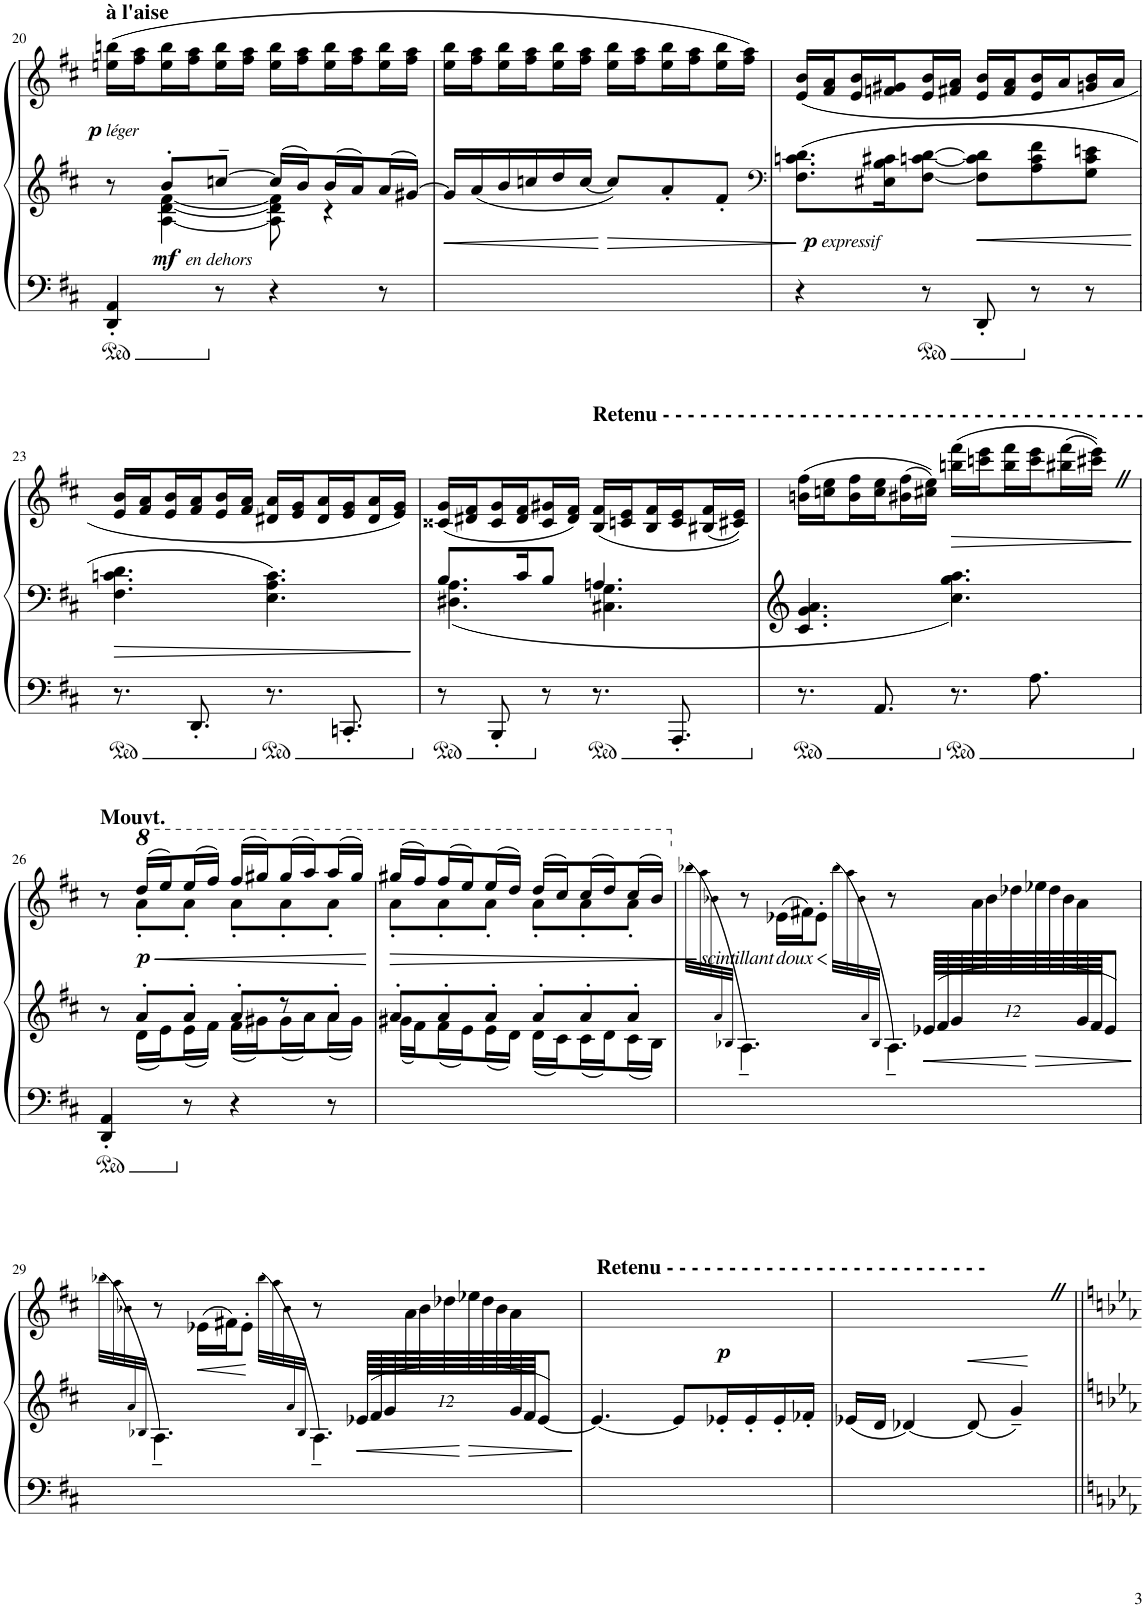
**kern	**kern	**kern	**dynam
*part1	*part1	*part1	*part1
*staff3	*staff2	*staff1	*staff1/2/3
*I"Grand Piano	*	*	*
*I'Pno.	*	*	*
!!LO:PB:g=z
*clefF4	*clefG2	*clefG2	*
*k[f#c#]	*k[f#c#]	*k[f#c#]	*
*M6/8	*M6/8	*M6/8	*
=20	=20	=20	=20
*	*^	*	*
!	!	!	!LO:TX:a:B:t=à l'aise	!
!	!	!	!	!LO:DY:b
!	!	!	!	!LO:DY:n=1:b
4DD/' 4AA/'	8r	8ryy	(16een\ 16bbn\LL	p other-dynamics
.	.	.	16ff#\ 16aa\J	.
!	!	!	!	!LO:DY:n=2:b=2
!	!	!	!	!LO:DY:n=3:b=2
.	8b'^/L	[4A\^ [4d\^ [4f#\^	16ee\ 16bb\L	mf other-dynamics
.	.	.	16ff#\ 16aa\J	.
8r	[8ccn~^/J	.	16ee\ 16bb\L	.
.	.	.	16ff#\ 16aa\JJ	.
4r	16cc/LL]	8A\] 8d\] 8f#\]	16ee\ 16bb\LL	.
.	16b^/J	.	16ff#\ 16aa\J	.
.	16b^/L	4r	16ee\ 16bb\L	.
.	16a^/J	.	16ff#\ 16aa\J	.
8r	16a^/L	.	16ee\ 16bb\L	.
.	[16g#X^/JJ	.	16ff#\ 16aa\JJ	.
*	*v	*v	*	*
=21	=21	=21	=21
2.ryy	16g#/LL]	16ee\ 16bb\LL	.
.	16a^/	16ff#\ 16aa\J	.
.	16b^/	16ee\ 16bb\L	.
.	16ccn^/	16ff#\ 16aa\J	.
.	16dd^/	16ee\ 16bb\L	.
.	[16cc^/JJ	16ff#\ 16aa\JJ	.
.	8cc/L]	16ee\ 16bb\LL	.
.	.	16ff#\ 16aa\J	.
.	8a'^/	16ee\ 16bb\L	.
.	.	16ff#\ 16aa\J	.
.	8f#'^/J	16ee\ 16bb\L	.
.	.	16ff#\ 16aa\JJ)	.
=22	=22	=22	=22
*	*clefF4	*	*
!	!	!	!LO:DY:b=2
!	!	!	!LO:DY:n=1:b=2
4r	8.F#\^ 8.cn\^ 8.d\^L	(<16e/ 16b/LL	p other-dynamics
.	.	16f#/ 16a/J	.
.	.	16e/ 16b/L	.
.	16E#X\^ 16B\^ 16c#X\^K	16fn/ 16g#X/J	.
8r	[8F#\^ [8cn\^ [8d\^J	16e/ 16b/L	.
.	.	16f#X/ 16a/JJ	.
8DD'/	8F#\] 8c\] 8d\]L	16e/ 16b/LL	.
.	.	16f#/ 16a/J	.
8r	8A\^ 8c\^ 8f#\^	16e/ 16b/L	.
.	.	16a/J	.
8r	8G\^ 8c\^ 8en\^J	16gn/ 16b/L	.
.	.	16a/JJ	.
!!LO:LB:g=z
=23	=23	=23	=23
!	!	!	!LO:HP:b=2
8.r	4.F#\^ 4.cn\^ 4.d\^	16e/ 16b/LL	>
.	.	16f#/ 16a/J	.
.	.	16e/ 16b/L	.
8.DD'/	.	16f#/ 16a/J	.
.	.	16e/ 16b/L	.
.	.	16f#/ 16a/JJ	.
8.r	4.E\^ 4.A\^ 4.c\^	16d#X/ 16a/LL	.
.	.	16e/ 16g/J	.
.	.	16d#/ 16a/L	.
8.CCn'/	.	16e/ 16g/J	.
.	.	16d#/ 16a/L	.
.	.	16e/ 16g/JJ)	.
=24	=24	=24	=24
*	*^	*	*
8r	8.B^/L	4.D#X\ 4.A\	(16c##X/ 16g/LL	.
.	.	.	16d#X/ 16f#/J	.
8BBB'/	.	.	16c##/ 16g/L	.
.	16c#^/K	.	16d#/ 16f#/J	.
8r	8B^/J	.	16c##/ 16g#X/L	.
.	.	.	16d#/ 16f#/JJ)	.
!	!	!	!LO:TX:a:B:t=Retenu - - - - - - - - - - - - - - - - - - - - - - - - - - - - - - - - - - - - - - -	!
8.r	4.An^/	4.C#X\ 4.G\	(16B/ 16f#/LL	.
.	.	.	16cn/ 16e/J	.
.	.	.	16B/ 16f#/L	.
8.AAA'/	.	.	16c/ 16e/J	.
.	.	.	(16B#X/ 16f#/L	.
.	.	.	16c#X/ 16e/JJ))	.
*	*v	*v	*	*
=25	=25	=25	=25
8.r	4.c#/^ 4.g/^ 4.a/^	(16bn\ 16ff#\LL	.
.	.	16ccn\ 16ee\J	.
.	.	16b\ 16ff#\L	.
8.AA/	.	16cc\ 16ee\J	.
.	.	(16b#X\ 16ff#\L	.
.	.	16cc#X\ 16ee\JJ))	.
!	!	!	!LO:HP:b
8.r	4.cc#\^ 4.gg\^ 4.aa\^	(16bbn\ 16fff#\LL	>
.	.	16cccn\ 16eee\J	.
.	.	16bb\ 16fff#\L	.
8.A\	.	16ccc\ 16eee\J	.
.	.	(16bb#X\ 16fff#\L	.
.	.	16ccc#X\Z 16eee\ZJJ))	.
.	.	.	]
!!LO:LB:g=z
=26	=26	=26	=26
*	*^	*^	*
!	!	!	!LO:TX:a:B:t=Mouvt.	!	!
4DD/' 4AA/'	8r	8ryy	8r	8ryy	.
!	!	!	!	!	!LO:HP:b
!	!	!	!	!	!LO:DY:n=1:b
.	8a'/L	16d\LL	(16ddd/LL	8aa'\L	< p
*	*	*	*8va	*	*
.	.	16e\J	16eee/J)	.	.
8r	8a'/J	16e\L	(16eee/L	8aa'\J	.
.	.	16f#\JJ	16fff#/JJ)	.	.
4r	8a'/L	16f#\LL	(16fff#/LL	8aa'\L	.
.	.	16g#X\J	16ggg#X/J)	.	.
.	8r	16g#\L	(16ggg#/L	8aa'\	.
.	.	16a\J	16aaa/J)	.	.
8r	8a'/J	16a\L	(16aaa/L	8aa'\J	.
.	.	16g#\JJ	16ggg#/JJ)	.	.
*	*v	*v	*	*	*
*	*	*v	*v	*
.	.	.	]
=27	=27	=27	=27
*	*^	*	*
!	!	!	!	!LO:HP:b
*	*	*	*^	*
2.ryy	8a'/L	16g#X\LL	(16ggg#X/LL	8aa'\L	>
.	.	16f#\J	16fff#/J)	.	.
.	8a'/	16f#\L	(16fff#/L	8aa'\	.
.	.	16e\J	16eee/J)	.	.
.	8a'/J	16e\L	(16eee/L	8aa'\J	.
.	.	16d\JJ	16ddd/JJ)	.	.
.	8a'/L	16d\LL	(16ddd/LL	8aa'\L	.
.	.	16c#\J	16ccc#/J)	.	.
.	8a'/	16c#\L	(16ccc#/L	8aa'\	.
.	.	16d\J	16ddd/J)	.	.
.	8a'/J	16c#\L	(16ccc#/L	8aa'\J	.
.	.	16B\JJ	16bb/JJ)	.	.
*	*v	*v	*	*	*
*	*	*v	*v	*
.	.	.	[
=28	=28	=28	=28
*	*	*^	*
*	*	*X8va	*	*
.	.	.	(32qbb-X\LLL	.
*	*^	*	*	*
.	.	32qa/	.	32qaa\	.
.	.	32qB-X/JJJ	.	32qb-X\	.
*	*	*^	*	*	*
!	!	!	!	!LO:TX:b:i:t=scintillant	!	!
2.ryy	2ryy	4.A~<\)	2ryy	8r	4.ryy	.
!	!	!	!	!LO:TX:b:i:t=doux	!	!
!	!	!	!	!	!	!LO:HP:b
.	.	.	.	(16e-X\LL	.	<
.	.	.	.	16f#X\J)	.	.
.	.	.	.	8e-'\J	.	]
.	.	.	.	.	(32qbb-\LLL	.
.	.	32qa/	.	.	32qaa\	.
.	.	32qB-/JJJ	.	.	32qb-\	.
.	.	4.A~<\)	.	8r	48%7ryy	.
*	*Xbrackettup	*	*	*	*	*
.	96e-X/LLLL	.	16ryy	32ryy	.	.
.	96f#/	.	.	.	.	.
.	96g/	.	.	.	48%11ryy	.
.	96%7ryy	.	.	96a\	.	.
.	.	.	.	96b-\	.	.
.	.	.	.	96dd-X\	.	.
!	!	!	!	!	!	!LO:HP:b=2
.	.	.	16ryy	96ee-X\	.	>
.	.	.	.	96dd-\	.	.
.	.	.	.	96b-\	.	.
.	.	.	.	96a\	.	.
.	96g/	.	.	48%7ryy	.	.
.	96f#/JJJ	.	.	.	.	.
.	8e-/J	.	8ryy	.	.	.
*	*v	*v	*v	*	*	*
*	*	*v	*v	*
.	.	.	[
!!LO:LB:g=z
=29	=29	=29	=29
*	*	*^	*
.	.	.	(32qbb-X\LLL	.
*	*^	*	*	*
.	.	32qa/	.	32qaa\	.
.	.	32qB-X/JJJ	.	32qb-X\	.
*	*	*^	*	*	*
2.ryy	2ryy	4.A~<\)	2ryy	8r	4.ryy	.
!	!	!	!	!	!	!LO:HP:b
.	.	.	.	(16e-X\LL	.	<
.	.	.	.	16f#X\J)	.	.
.	.	.	.	8e-'\J	.	]
.	.	.	.	.	(32qbb-\LLL	.
.	.	32qa/	.	.	32qaa\	.
.	.	32qB-/JJJ	.	.	32qb-\	.
.	.	4.A~<\)	.	8r	48%7ryy	.
.	96e-X/LLLL	.	16ryy	32ryy	.	.
.	96f#/	.	.	.	.	.
.	96g/	.	.	.	48%11ryy	.
.	96%7ryy	.	.	96a\	.	.
.	.	.	.	96b-\	.	.
.	.	.	.	96dd-X\	.	.
.	.	.	16ryy	96ee-X\	.	.
.	.	.	.	96dd-\	.	.
.	.	.	.	96b-\	.	.
.	.	.	.	96a\	.	.
.	96g/	.	.	48%7ryy	.	.
.	96f#/JJJ	.	.	.	.	.
.	[8e-/J	.	8ryy	.	.	.
*	*v	*v	*v	*	*	*
*	*	*v	*v	*
.	.	.	[
=30	=30	=30	=30
*	*^	*	*
!	!	!	!LO:TX:a:B:t=Retenu - - - - - - - - - - - - - - - - - - - - - - - - - -	!
2.ryy	4.e-/_	2.ryy	4.ryy	.
.	8e-/L]	.	8ryy	.
!	!	!	!	!LO:DY:b
.	16e-X'/L	.	8ryy	p
.	16e-'/	.	.	.
.	16e-'/	.	8ryy	.
.	16f-X'/JJ	.	.	.
=31	=31	=31	=31	=31
2.ryy	16e-X/LL	2.ryy	8ryy	.
.	16d/JJ	.	.	.
.	[4d-X/	.	4ryy	.
.	8d-/]	.	4.ryy	.
.	4g~Z/	.	.	.
*	*v	*v	*	*
=||	=||	=||	=||
*-	*-	*-	*-
